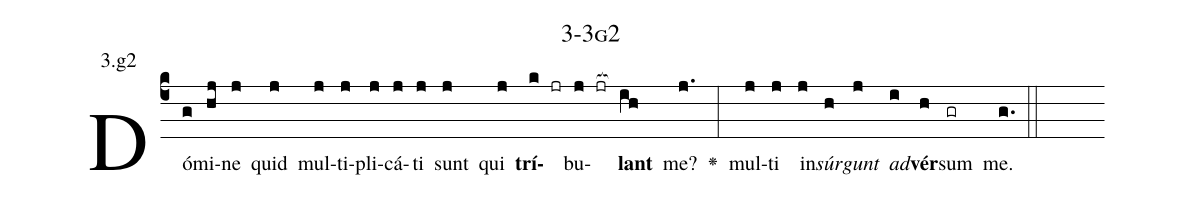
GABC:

name: 3-3g2;
annotation: 3.g2;
%%
(c4)Dó(g)mi(hj)ne(j) quid(j) mul(j)ti(j)pli(j)cá(j)ti(j) sunt(j) qui(j) <b>trí</b>(k jr)bu(j jr[ocb:1{])<b>lant</b>(ih[ocb:0}]) me?(j.) <v>\greheightstar</v>(:) mul(j)ti(j) in(j)<i>súr</i>(h)<i>gunt</i>(j) <i>ad</i>(i)<b>vér</b>(h)sum(gr) me.(g.) (::)


%E(j) u(h) o(j) u(i) a(h) e.(g.) (::)
